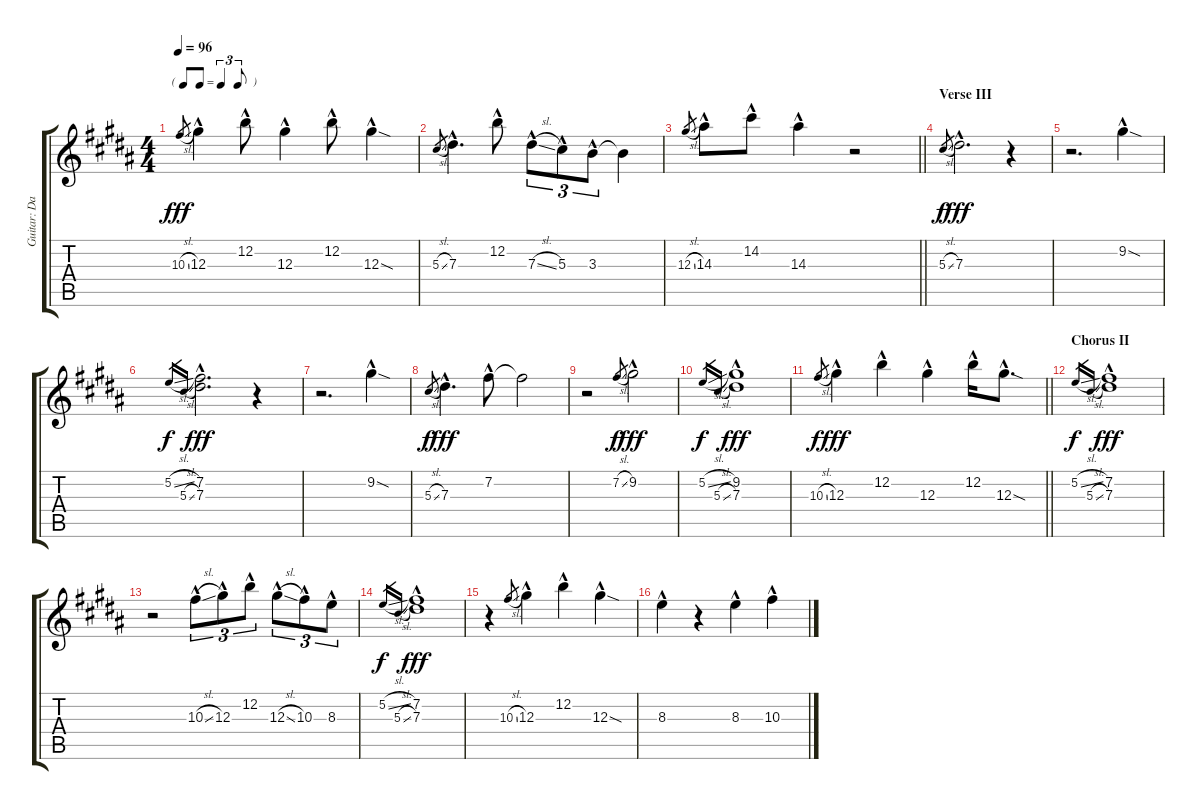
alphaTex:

\track ("Guitar: David" "Guitar: Da") {instrument electricguitarjazz}
\staff {score tabs}
\tuning (E4 B3 Ab3 E3 B2 E2) {hide}
\ts (4 4)
\tf triplet8th
\tempo 96
\clef g2
\ks b
10.3{sl}.8{gr dy fff} 12.3{hac}.4 12.2{hac}.8 12.3{hac}.4 12.2{hac}.8 12.3{sod hac}.4 |
5.3{sl}.8{gr} 7.3{hac}.4{d} 12.2{hac}.8 7.3{sl hac}.8{tu (3 2)} 5.3{hac}.8{tu (3 2)} 3.3{hac}.8{tu (3 2)} 3.3{t}.4 |
\barLineRight lightlight
12.3{sl}.8{gr} 14.3{hac}.8 14.2{hac}.8 14.3{hac}.4 r.2 |
\section ("" "Verse III")
5.3{sl}.8{gr dy f} 7.3{hac}.2{d dy fff} r.4 |
r.2{d} 9.2{sod hac}.4 |
5.2{sl}.16{gr dy f} 5.3{sl}.16{gr} (7.2{hac} 7.3{hac}).2{d dy fff} r.4 |
r.2{d} 9.2{sod hac}.4 |
5.3{sl}.8{gr dy f} 7.3{hac}.4{d dy fff} 7.2{hac}.8 7.2{t}.2 |
r.2 7.2{sl}.8{gr dy f} 9.2{hac}.2{dy fff} |
5.2{sl}.16{gr dy f} 5.3{sl}.16{gr} (9.2{hac} 7.3{hac}).1{dy fff} |
\barLineRight lightlight
10.3{sl}.8{gr dy f} 12.3{hac}.4{dy fff} 12.2{hac}.4 12.3{hac}.4 12.2{hac}.16 12.3{sod hac}.8{d} |
\section ("" "Chorus II")
5.2{sl}.16{gr dy f} 5.3{sl}.16{gr} (7.2{hac} 7.3{hac}).1{dy fff} |
r.2 10.3{sl hac}.8{tu (3 2)} 12.3{hac}.8{tu (3 2)} 12.2{hac}.8{tu (3 2)} 12.3{sl hac}.8{tu (3 2)} 10.3{hac}.8{tu (3 2)} 8.3{hac}.8{tu (3 2)} |
5.2{sl}.16{gr dy f} 5.3{sl}.16{gr} (7.2{hac} 7.3{hac}).1{dy fff} |
r.4 10.3{sl}.8{gr} 12.3{hac}.4 12.2{hac}.4 12.3{sod hac}.4 |
8.3{hac}.4 r.4 8.3{hac}.4 10.3{hac}.4
